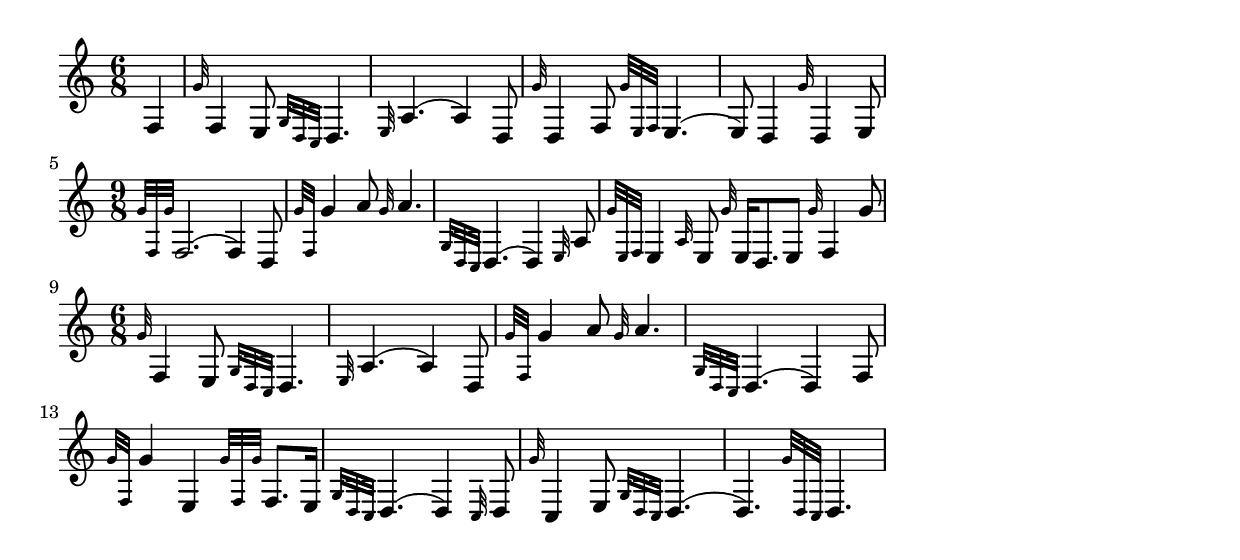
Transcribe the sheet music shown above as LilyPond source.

\version "2.1.7"

\header {
 texidoc = "@cindex Bagpipe Music
Here's an example of bagpipe music.
"
}

% doen't work??  
%#(add-to-grace-init "Voice" 'Stem 'font-relative-size )

\paper {
  linewidth = 14.0 \cm
  indent = 0.0 \cm
  \translator { \StaffContext
  	TimeSignature \override #'style = #'C
%  	TimeSignature \override #'visibility-function = #begin-of-line-visible
  	TimeSignature \override #'break-visibility = #begin-of-line-visible
  }	
}

taor =  \notes{ \grace {  g32[ d g e]}}
grip =  \notes{ \grace {  g32[ b g ]}}
thrd =  \notes{ \grace {  g32[ d c] }}
birl =  \notes{ \grace {  g32[ a g] }}
gstd =  \notes{ \grace {  g'32[ d g] }}
 lgg = \notes{ \grace { g32 }}
 lag = \notes{ \grace { a32 }}
 fgg = \notes{ \grace {  f32[ g'32] }}
dblb =  \notes{ \grace {  g'32[ b d] }}
dblc =  \notes{ \grace {  g'32[ c d] }}
dble =  \notes{ \grace {  g'32[ e f] }}
dblf =  \notes{ \grace {  g'32[ f g'] }}
dblg =  \notes{ \grace {  g'32[ f] }}
dbla =  \notes{ \grace {  a'32[ g'] }}
cg   = \notes{ \grace { c32 }}
eg   = \notes{ \grace { e32 }}
gg   = \notes{ \grace { g'32 }}
dg   = \notes{ \grace { d32 }}
hag  = \notes{ \grace { a'32 }}
gefg =  \notes{ \grace {  g'32[ e f] }}
efg  = \notes{ \grace {  e32[ f] }}
gdcg =  \notes{ \grace {  g'32[ d c]}}
gcdg =  \notes{ \grace {  g'32[ c d]}}



% 
\score {
  \notes  { \time 6/8 \partial 4

 #(add-grace-property 'Voice 'Stem 'length 6)
 #(add-grace-property 'Voice 'Stem 'stroke-style '())

	    
  \tieUp
  \slurUp
f4 |
\gg f4 e8 \thrd d4. |
\eg a4.(a4) d8 |
\gg d4 f8 \dble e4. ( | \noBreak
e8) d4 \gg d4 e8 |

\break
\time 9/8
\dblf f2.( f4) d8 |
\time 6/8
\dblg g'4 a'8 \gg a'4. |
\thrd d4.( d4) \eg a8 |
\time 9/8
\dble e4 \lag e8 \gg  e16[ d8. e8] \gg f4 g'8 |

\break
\time 6/8
\gg f4 e8 \thrd d4. |
\eg a4.( a4) d8 |
\dblg g'4 a'8 \gg a'4. |
\thrd d4.( d4) f8 |

\break
\dblg g'4 e4 \dblf  f8.[ e16] |
\thrd d4.( d4) \cg d8 |
\gg c4 e8 \thrd d4.( |
d4.) \gdcg d4.
  }
}

